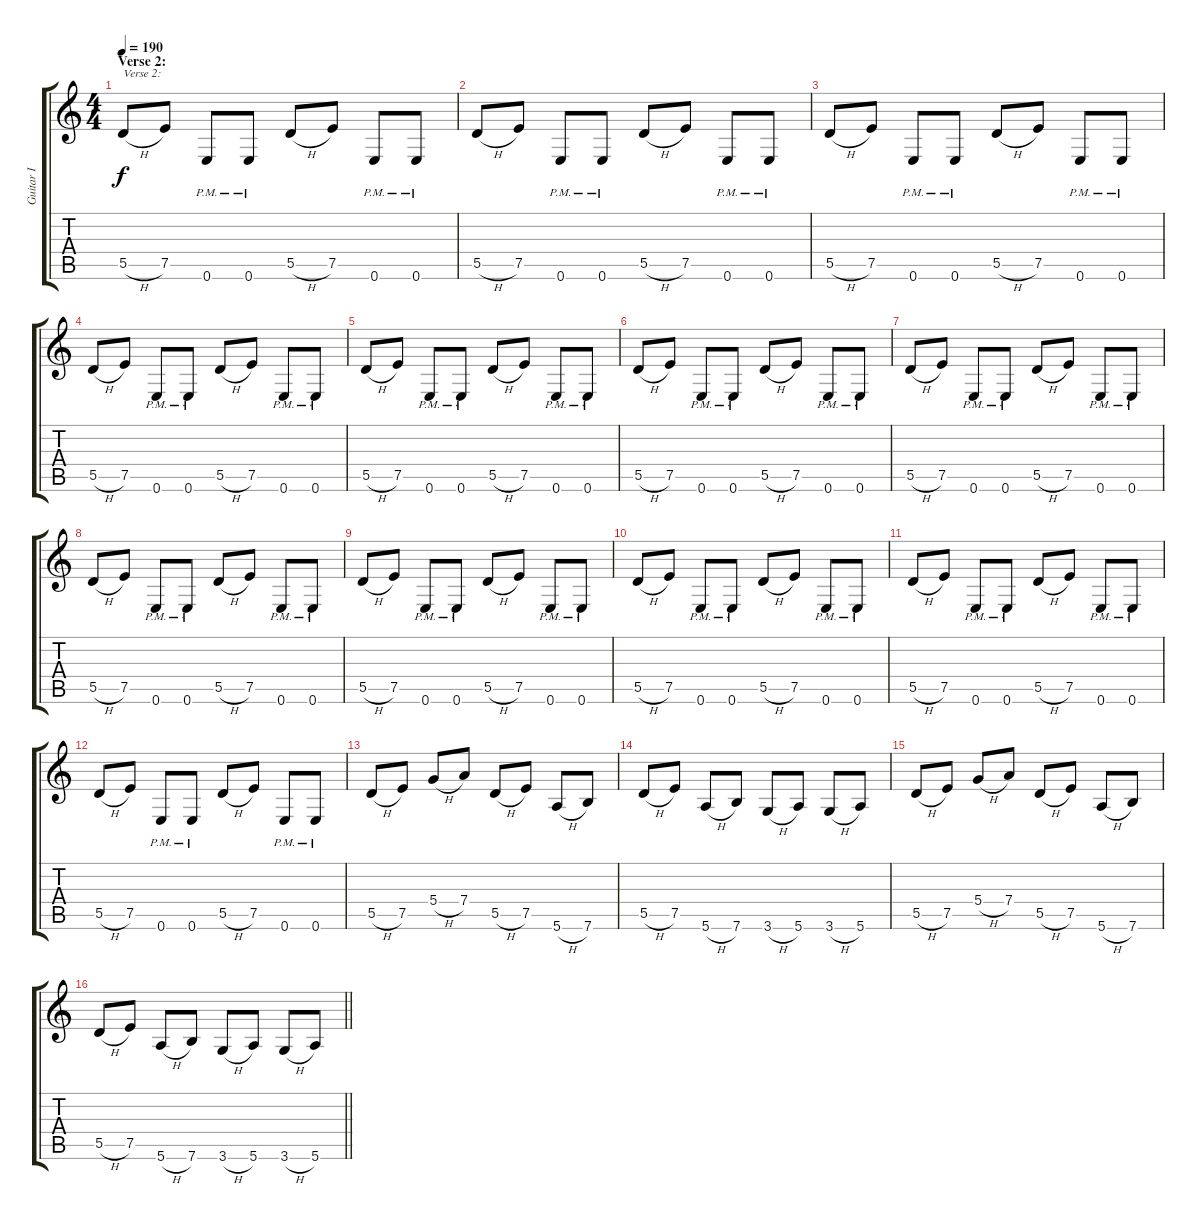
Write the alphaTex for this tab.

\track ("Guitar I" "Guitar I") {instrument distortionguitar}
\staff {score tabs}
\tuning (E4 B3 G3 D3 A2 E2) {hide}
\ts (4 4)
\section ("" "Verse 2:")
\tempo 190
\clef g2
\ks c
5.5{h}.8{txt "Verse 2:" dy f} 7.5.8 0.6{pm}.8 0.6{pm}.8 5.5{h}.8 7.5.8 0.6{pm}.8 0.6{pm}.8 |
5.5{h}.8 7.5.8 0.6{pm}.8 0.6{pm}.8 5.5{h}.8 7.5.8 0.6{pm}.8 0.6{pm}.8 |
5.5{h}.8 7.5.8 0.6{pm}.8 0.6{pm}.8 5.5{h}.8 7.5.8 0.6{pm}.8 0.6{pm}.8 |
5.5{h}.8 7.5.8 0.6{pm}.8 0.6{pm}.8 5.5{h}.8 7.5.8 0.6{pm}.8 0.6{pm}.8 |
5.5{h}.8 7.5.8 0.6{pm}.8 0.6{pm}.8 5.5{h}.8 7.5.8 0.6{pm}.8 0.6{pm}.8 |
5.5{h}.8 7.5.8 0.6{pm}.8 0.6{pm}.8 5.5{h}.8 7.5.8 0.6{pm}.8 0.6{pm}.8 |
5.5{h}.8 7.5.8 0.6{pm}.8 0.6{pm}.8 5.5{h}.8 7.5.8 0.6{pm}.8 0.6{pm}.8 |
5.5{h}.8 7.5.8 0.6{pm}.8 0.6{pm}.8 5.5{h}.8 7.5.8 0.6{pm}.8 0.6{pm}.8 |
5.5{h}.8 7.5.8 0.6{pm}.8 0.6{pm}.8 5.5{h}.8 7.5.8 0.6{pm}.8 0.6{pm}.8 |
5.5{h}.8 7.5.8 0.6{pm}.8 0.6{pm}.8 5.5{h}.8 7.5.8 0.6{pm}.8 0.6{pm}.8 |
5.5{h}.8 7.5.8 0.6{pm}.8 0.6{pm}.8 5.5{h}.8 7.5.8 0.6{pm}.8 0.6{pm}.8 |
5.5{h}.8 7.5.8 0.6{pm}.8 0.6{pm}.8 5.5{h}.8 7.5.8 0.6{pm}.8 0.6{pm}.8 |
5.5{h}.8 7.5.8 5.4{h}.8 7.4.8 5.5{h}.8 7.5.8 5.6{h}.8 7.6.8 |
5.5{h}.8 7.5.8 5.6{h}.8 7.6.8 3.6{h}.8 5.6.8 3.6{h}.8 5.6.8 |
5.5{h}.8 7.5.8 5.4{h}.8 7.4.8 5.5{h}.8 7.5.8 5.6{h}.8 7.6.8 |
\barLineRight lightlight
5.5{h}.8 7.5.8 5.6{h}.8 7.6.8 3.6{h}.8 5.6.8 3.6{h}.8 5.6.8
